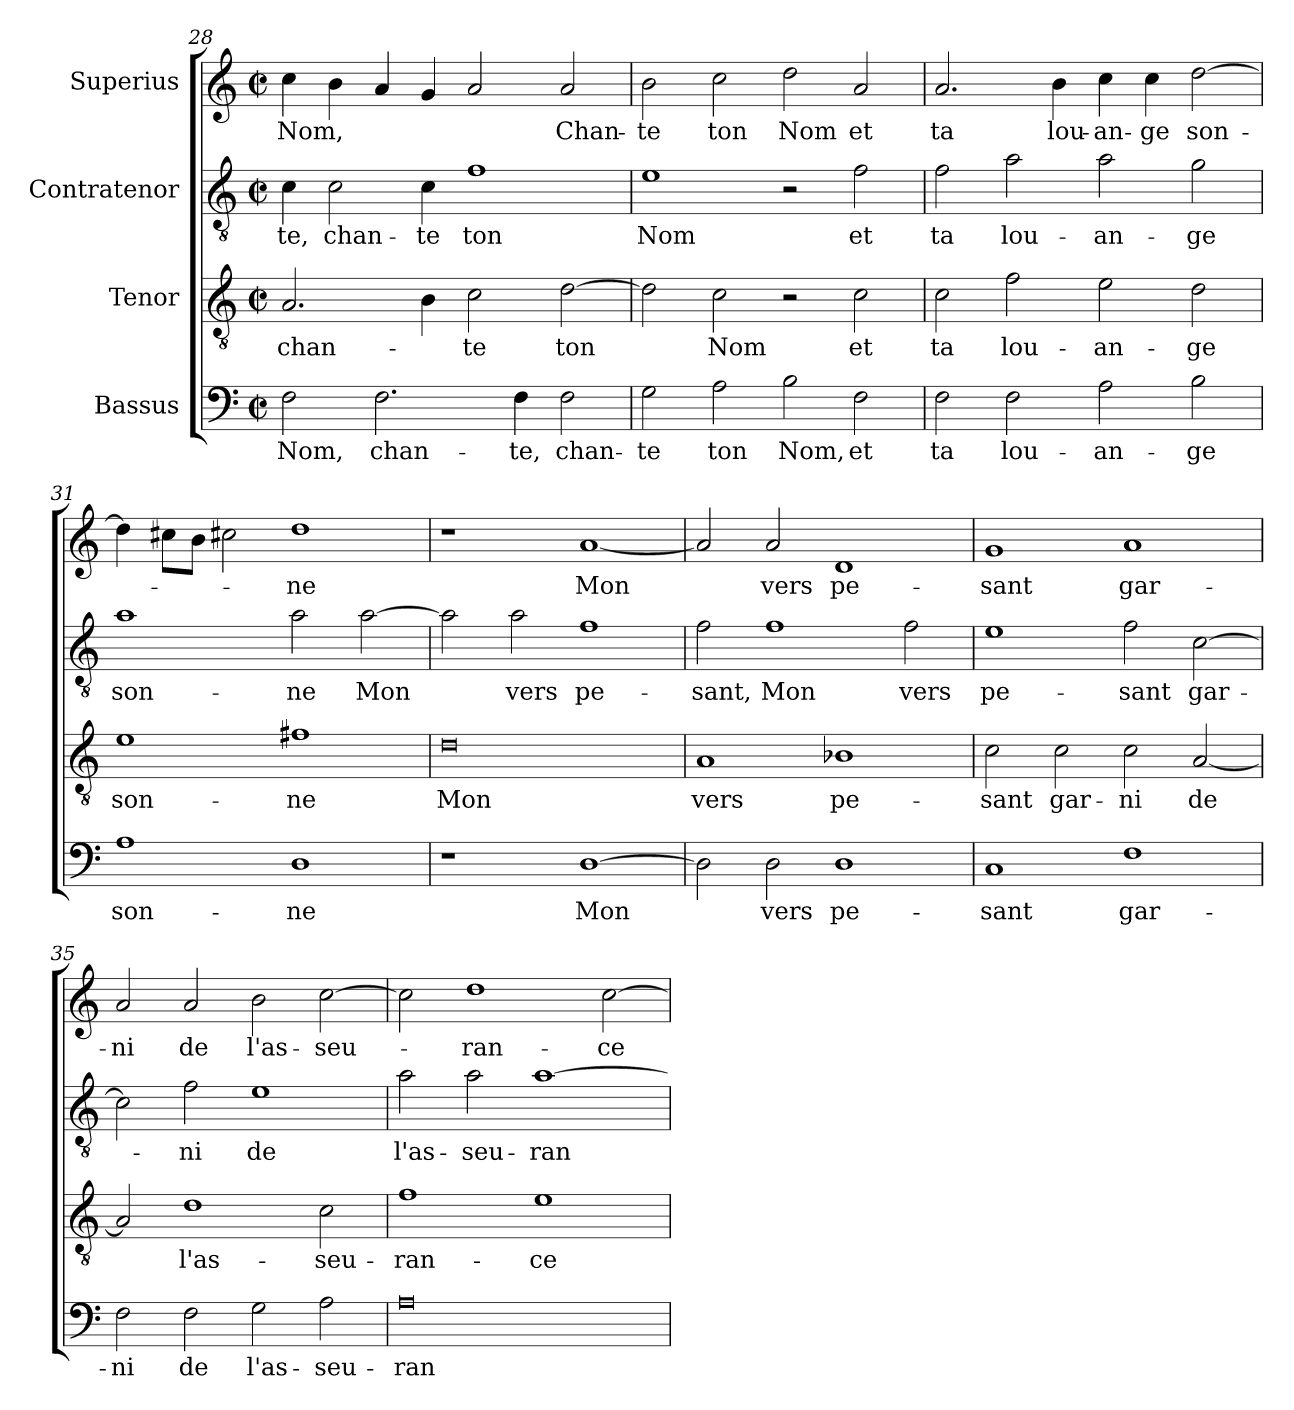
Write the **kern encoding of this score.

**kern	**text	**kern	**text	**kern	**text	**kern	**text
*part4	*part4	*part3	*part3	*part2	*part2	*part1	*part1
*staff4	*staff4	*staff3	*staff3	*staff2	*staff2	*staff1	*staff1
*I"Bassus	*	*I"Tenor	*	*I"Contratenor	*	*I"Superius	*
!!LO:LB:g=z
*clefF4	*	*clefGv2	*	*clefGv2	*	*clefG2	*
*k[]	*	*k[]	*	*k[]	*	*k[]	*
*C:	*	*C:	*	*C:	*	*C:	*
*M2/2	*	*M2/2	*	*M2/2	*	*M2/2	*
*met(c|)	*	*met(c|)	*	*met(c|)	*	*met(c|)	*
=28	=28	=28	=28	=28	=28	=28	=28
2F\	Nom,	2.A/	chan-	4c\	-te,	4cc\	Nom,
.	.	.	.	2c\	chan-	4b\	.
2.F\	chan-	.	.	.	.	4a/	.
.	.	4B\	.	4c\	-te	4g/	.
.	.	2c\	-te	1f\	ton	2a/	.
4F\	-te,	.	.	.	.	.	.
2F\	chan-	[2d\	ton	.	.	2a/	Chan-
=29	=29	=29	=29	=29	=29	=29	=29
2G\	-te	2d\]	.	1e\	Nom	2b\	-te
2A\	ton	2c\	Nom	.	.	2cc\	ton
2B\	Nom,	2r	.	2r	.	2dd\	Nom
2F\	et	2c\	et	2f\	et	2a/	et
=30	=30	=30	=30	=30	=30	=30	=30
2F\	ta	2c\	ta	2f\	ta	2.a/	ta
2F\	lou-	2f\	lou-	2a\	lou-	.	.
.	.	.	.	.	.	4b\	lou-
2A\	-an-	2e\	-an-	2a\	-an-	4cc\	-an-
.	.	.	.	.	.	4cc\	-ge
2B\	-ge	2d\	-ge	2g\	-ge	[2dd\	son-
=31	=31	=31	=31	=31	=31	=31	=31
1A\	son-	1e\	son-	1a\	son-	4dd\]	.
.	.	.	.	.	.	8cc#X\L	.
.	.	.	.	.	.	8b\J	.
.	.	.	.	.	.	2cc#X\	.
1D\	-ne	1f#X\	-ne	2a\	-ne	1dd\	-ne
.	.	.	.	[2a\	Mon	.	.
=32	=32	=32	=32	=32	=32	=32	=32
1r	.	0d\	Mon	2a\]	.	1r	.
.	.	.	.	2a\	vers	.	.
[1D\	Mon	.	.	1f\	pe-	[1a/	Mon
!!LO:LB:g=z
=33	=33	=33	=33	=33	=33	=33	=33
2D\]	.	1A/	vers	2f\	-sant,	2a/]	.
2D\	vers	.	.	1f\	Mon	2a/	vers
1D\	pe-	1B-X\	pe-	.	.	1d/	pe-
.	.	.	.	2f\	vers	.	.
=34	=34	=34	=34	=34	=34	=34	=34
1C/	-sant	2c\	-sant	1e\	pe-	1g/	-sant
.	.	2c\	gar-	.	.	.	.
1F\	gar-	2c\	-ni	2f\	-sant	1a/	gar-
.	.	[2A/	de	[2c\	gar-	.	.
=35	=35	=35	=35	=35	=35	=35	=35
2F\	-ni	2A/]	.	2c\]	.	2a/	-ni
2F\	de	1d\	l'as-	2f\	-ni	2a/	de
2G\	l'as-	.	.	1e\	de	2b\	l'as-
2A\	-seu-	2c\	-seu-	.	.	[2cc\	-seu-
=36	=36	=36	=36	=36	=36	=36	=36
0A\	-ran-	1f\	-ran-	2a\	l'as-	2cc\]	.
.	.	.	.	2a\	-seu-	1dd\	-ran-
.	.	1e\	-ce	[1a\	-ran-	.	.
.	.	.	.	.	.	[2cc\	-ce
=	=	=	=	=	=	=	=
*-	*-	*-	*-	*-	*-	*-	*-
